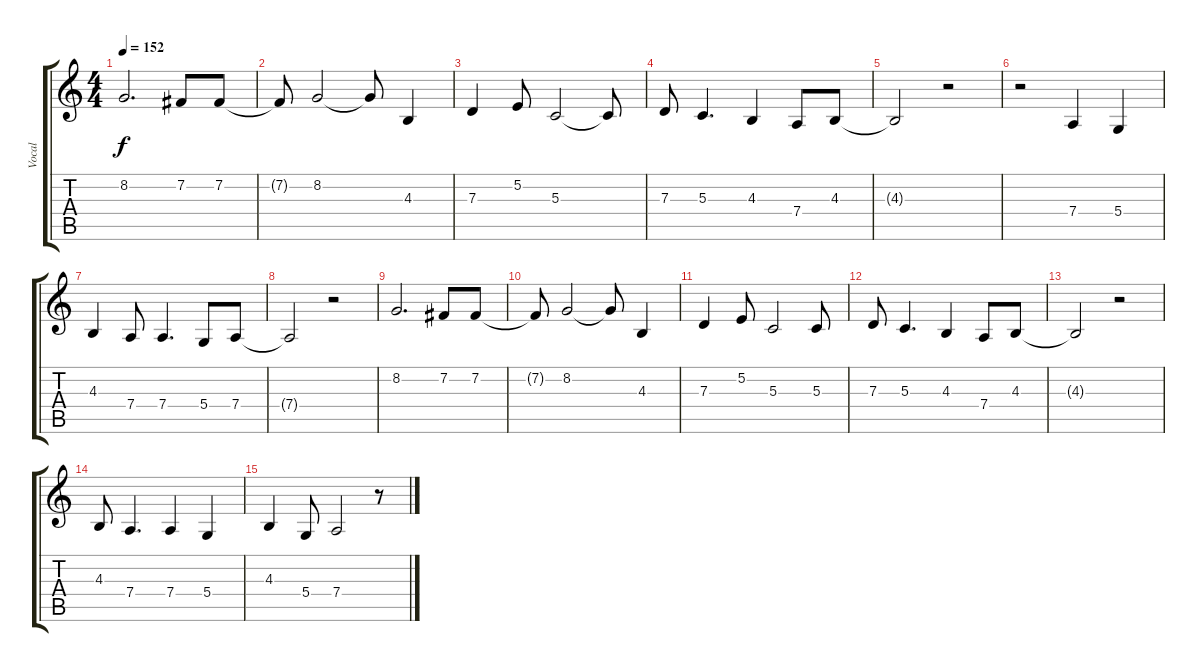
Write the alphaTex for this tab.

\track ("Vocal" "Vocal") {instrument tenorsax}
\staff {score tabs}
\tuning (E4 B3 G3 D3 A2 E2) {hide}
\ts (4 4)
\tempo 152
\clef g2
\ks c
8.2.2{d dy f} 7.2.8 7.2.8 |
7.2{t}.8 8.2.2 8.2{t}.8 4.3.4 |
7.3.4 5.2.8 5.3.2 5.3{t}.8 |
7.3.8 5.3.4{d} 4.3.4 7.4.8 4.3.8 |
4.3{t}.2 r.2 |
r.2 7.4.4 5.4.4 |
4.3.4 7.4.8 7.4.4{d} 5.4.8 7.4.8 |
7.4{t}.2 r.2 |
8.2.2{d} 7.2.8 7.2.8 |
7.2{t}.8 8.2.2 8.2{t}.8 4.3.4 |
7.3.4 5.2.8 5.3.2 5.3.8 |
7.3.8 5.3.4{d} 4.3.4 7.4.8 4.3.8 |
4.3{t}.2 r.2 |
4.3.8 7.4.4{d} 7.4.4 5.4.4 |
4.3.4 5.4.8 7.4.2 r.8
